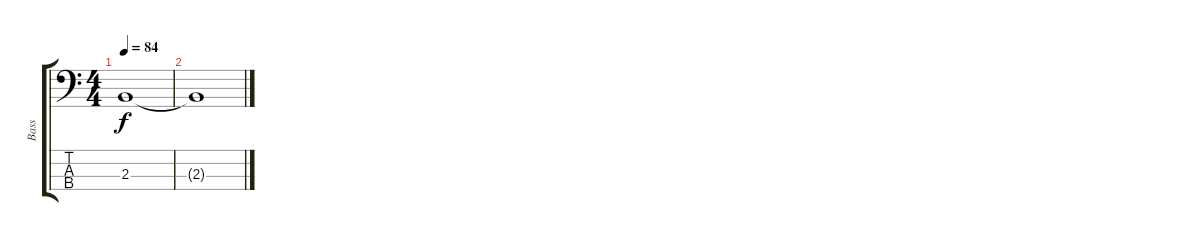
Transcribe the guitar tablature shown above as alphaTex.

\track ("Bass" "Bass") {instrument acousticbass}
\staff {score tabs}
\tuning (G2 D2 A1 E1) {hide}
\ts (4 4)
\tempo 84
\clef f4
\ks c
2.3.1{dy f} |
2.3{t}.1
